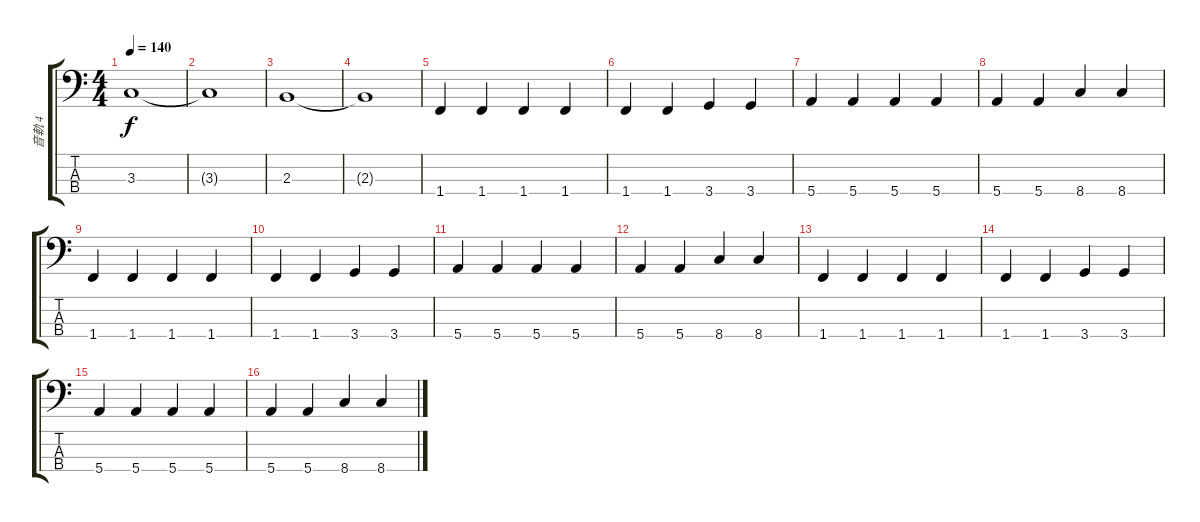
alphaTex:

\track ("音軌 4" "音軌 4") {instrument electricbassfinger}
\staff {score tabs}
\tuning (G2 D2 A1 E1) {hide}
\ts (4 4)
\tempo 140
\clef f4
\ks c
3.3.1{dy f} |
3.3{t}.1 |
2.3.1 |
2.3{t}.1 |
1.4.4 1.4.4 1.4.4 1.4.4 |
1.4.4 1.4.4 3.4.4 3.4.4 |
5.4.4 5.4.4 5.4.4 5.4.4 |
5.4.4 5.4.4 8.4.4 8.4.4 |
1.4.4 1.4.4 1.4.4 1.4.4 |
1.4.4 1.4.4 3.4.4 3.4.4 |
5.4.4 5.4.4 5.4.4 5.4.4 |
5.4.4 5.4.4 8.4.4 8.4.4 |
1.4.4 1.4.4 1.4.4 1.4.4 |
1.4.4 1.4.4 3.4.4 3.4.4 |
5.4.4 5.4.4 5.4.4 5.4.4 |
5.4.4 5.4.4 8.4.4 8.4.4
